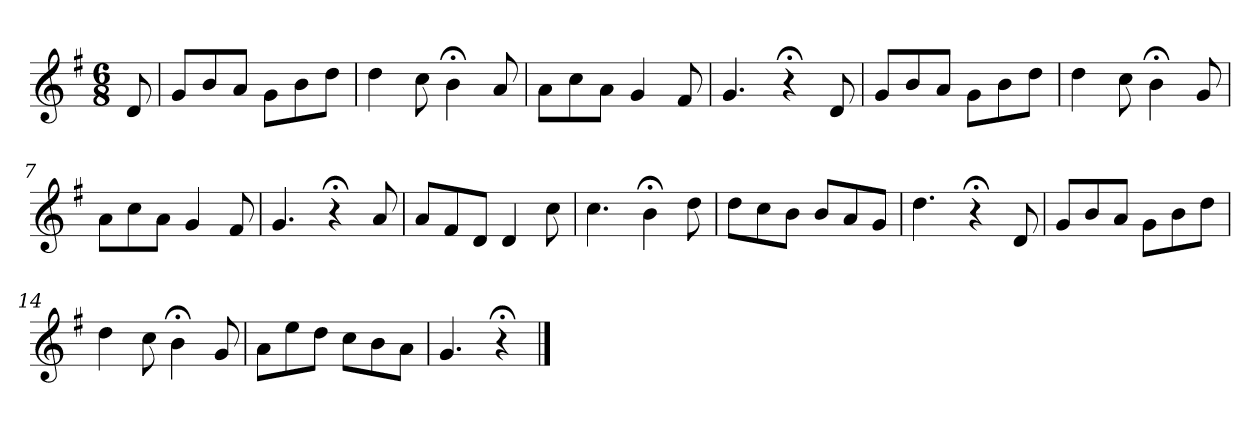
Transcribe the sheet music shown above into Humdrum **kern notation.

**kern
*part1
*staff1
*k[f#]
*G:
*M6/8
*MM120
=
8d
=1
8gL
8b
8aJ
8gL
8b
8ddJ
=2
4dd
8cc
4b;<
8a
=3
8aL
8cc
8aJ
4g
8f#
=4
4.g
4r;<
8d
=5
8gL
8b
8aJ
8gL
8b
8ddJ
=6
4dd
8cc
4b;<
8g
=7
8aL
8cc
8aJ
4g
8f#
=8
4.g
4r;<
8a
=9
8aL
8f#
8dJ
4d
8cc
=10
4.cc
4b;<
8dd
=11
8ddL
8cc
8bJ
8bL
8a
8gJ
=12
4.dd
4r;<
8d
=13
8gL
8b
8aJ
8gL
8b
8ddJ
=14
4dd
8cc
4b;<
8g
=15
8aL
8ee
8ddJ
8ccL
8b
8aJ
=16
4.g
4r;<
==
*-
